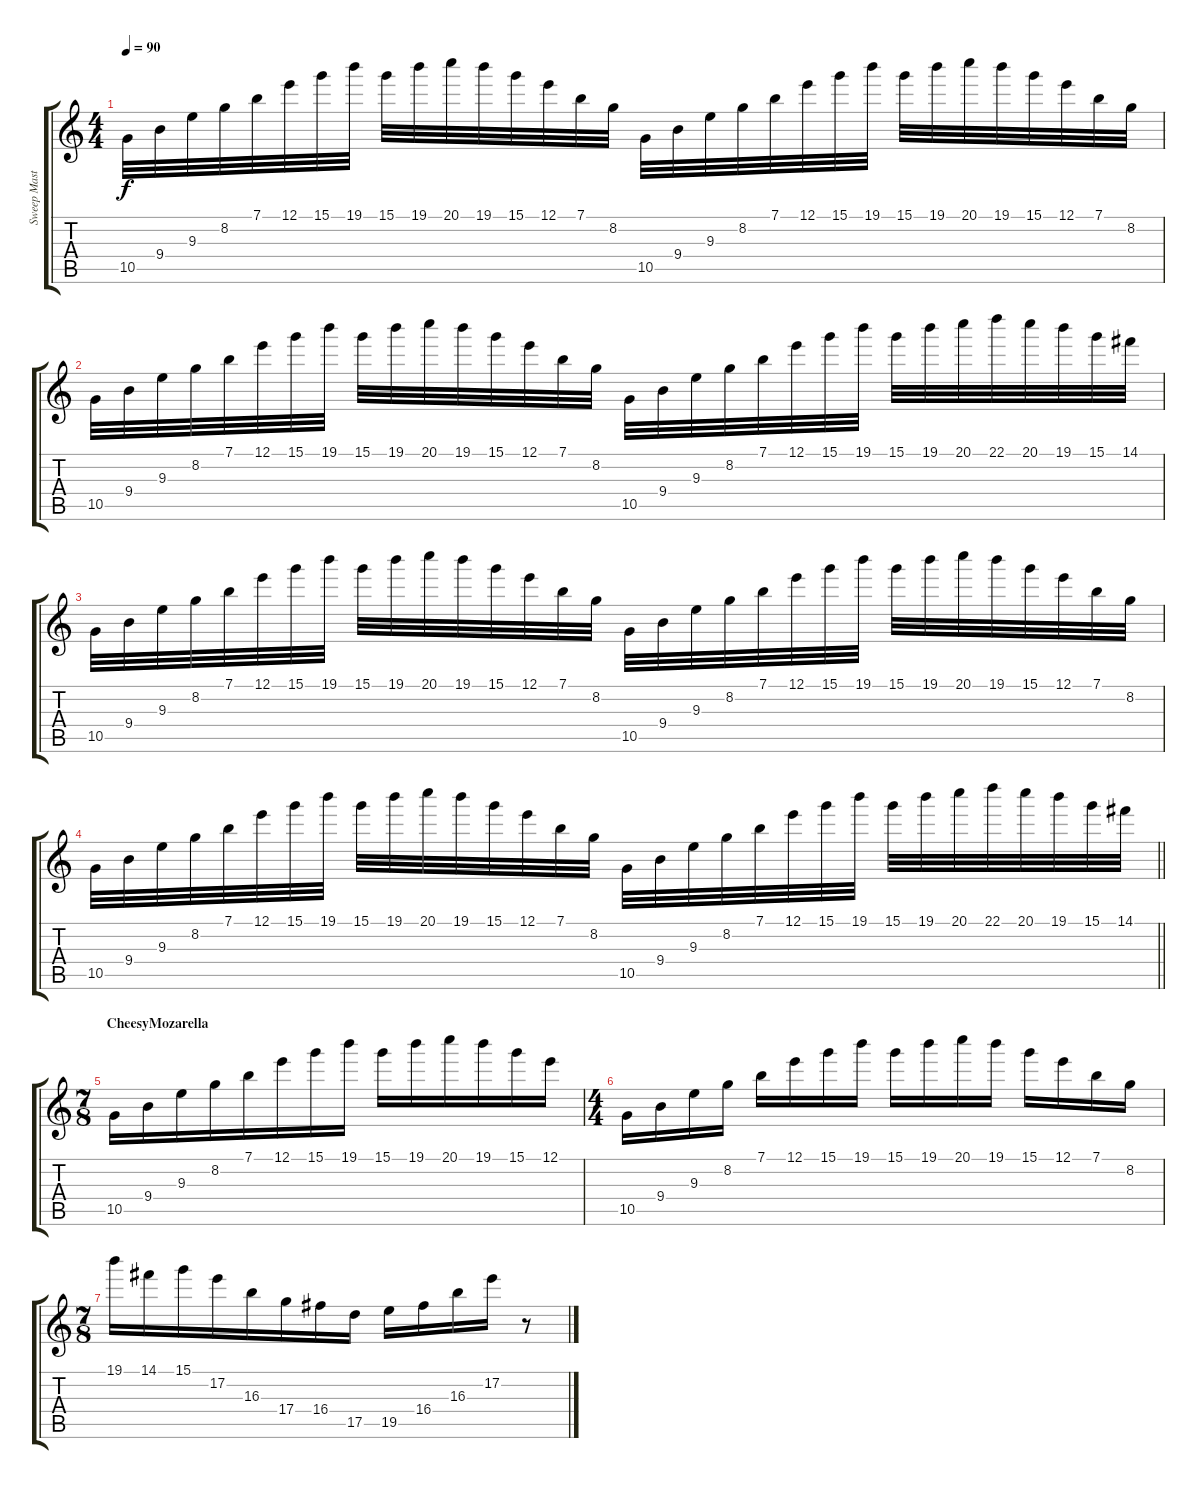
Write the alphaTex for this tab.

\track ("Sweep Masturbator" "Sweep Mast") {instrument distortionguitar}
\staff {score tabs}
\tuning (E4 B3 G3 D3 A2 E2) {hide}
\ts (4 4)
\tempo 90
\clef g2
\ks c
10.5.32{dy f balance 0} 9.4.32 9.3.32 8.2.32 7.1.32 12.1.32 15.1.32 19.1.32 15.1.32 19.1.32 20.1.32 19.1.32 15.1.32 12.1.32 7.1.32 8.2.32 10.5.32 9.4.32 9.3.32 8.2.32 7.1.32 12.1.32 15.1.32 19.1.32 15.1.32 19.1.32 20.1.32 19.1.32 15.1.32 12.1.32 7.1.32 8.2.32 |
10.5.32 9.4.32 9.3.32 8.2.32 7.1.32 12.1.32 15.1.32 19.1.32 15.1.32 19.1.32 20.1.32 19.1.32 15.1.32 12.1.32 7.1.32 8.2.32 10.5.32 9.4.32 9.3.32 8.2.32 7.1.32 12.1.32 15.1.32 19.1.32 15.1.32 19.1.32 20.1.32 22.1.32 20.1.32 19.1.32 15.1.32 14.1.32 |
10.5.32 9.4.32 9.3.32 8.2.32 7.1.32 12.1.32 15.1.32 19.1.32 15.1.32 19.1.32 20.1.32 19.1.32 15.1.32 12.1.32 7.1.32 8.2.32 10.5.32 9.4.32 9.3.32 8.2.32 7.1.32 12.1.32 15.1.32 19.1.32 15.1.32 19.1.32 20.1.32 19.1.32 15.1.32 12.1.32 7.1.32 8.2.32 |
\barLineRight lightlight
10.5.32 9.4.32 9.3.32 8.2.32 7.1.32 12.1.32 15.1.32 19.1.32 15.1.32 19.1.32 20.1.32 19.1.32 15.1.32 12.1.32 7.1.32 8.2.32 10.5.32 9.4.32 9.3.32 8.2.32 7.1.32 12.1.32 15.1.32 19.1.32 15.1.32 19.1.32 20.1.32 22.1.32 20.1.32 19.1.32 15.1.32 14.1.32 |
\ts (7 8)
\section ("" "CheesyMozarella")
10.5.16 9.4.16 9.3.16 8.2.16 7.1.16 12.1.16 15.1.16 19.1.16 15.1.16 19.1.16 20.1.16 19.1.16 15.1.16 12.1.16 |
\ts (4 4)
10.5.16 9.4.16 9.3.16 8.2.16 7.1.16 12.1.16 15.1.16 19.1.16 15.1.16 19.1.16 20.1.16 19.1.16 15.1.16 12.1.16 7.1.16 8.2.16 |
\ts (7 8)
19.1.16 14.1.16 15.1.16 17.2.16 16.3.16 17.4.16 16.4.16 17.5.16 19.5.16 16.4.16 16.3.16 17.2.16 r.8
